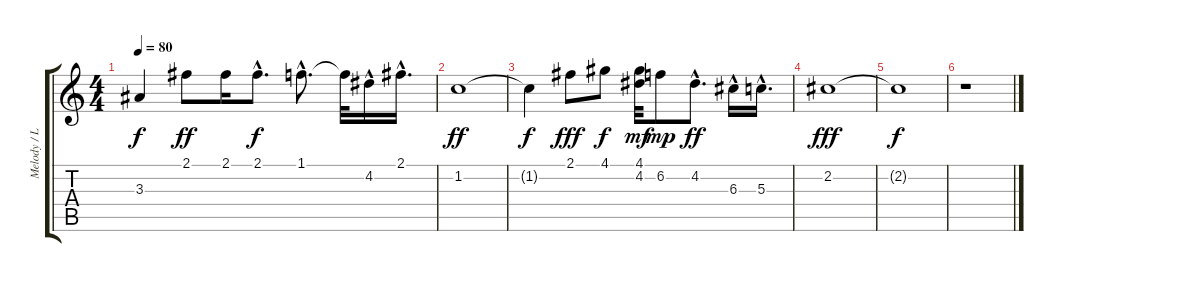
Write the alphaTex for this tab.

\track ("Melody / Lyrics" "Melody / L") {instrument acousticguitarsteel}
\staff {score tabs}
\tuning (E4 B3 G3 D3 A2 E2) {hide}
\ts (4 4)
\tempo 80
\clef g2
\ks c
3.3{t}.4{dy f} 2.1.8{dy ff} 2.1.16 2.1{hac}.8{d dy f} 1.1{hac}.8{d} 1.1{t}.32 4.2{hac}.16 2.1{hac}.16{d} |
1.2.1{dy ff} |
1.2{t}.4{dy f} 2.1.8{dy fff} 4.1.8{dy f} (4.1 4.2).32{dy mf} 6.2.8{dy mp} 4.2{hac}.8{d dy ff} 6.3{hac}.16 5.3{hac}.16{d} |
2.2.1{dy fff} |
2.2{t}.1{dy f} |
r.1
